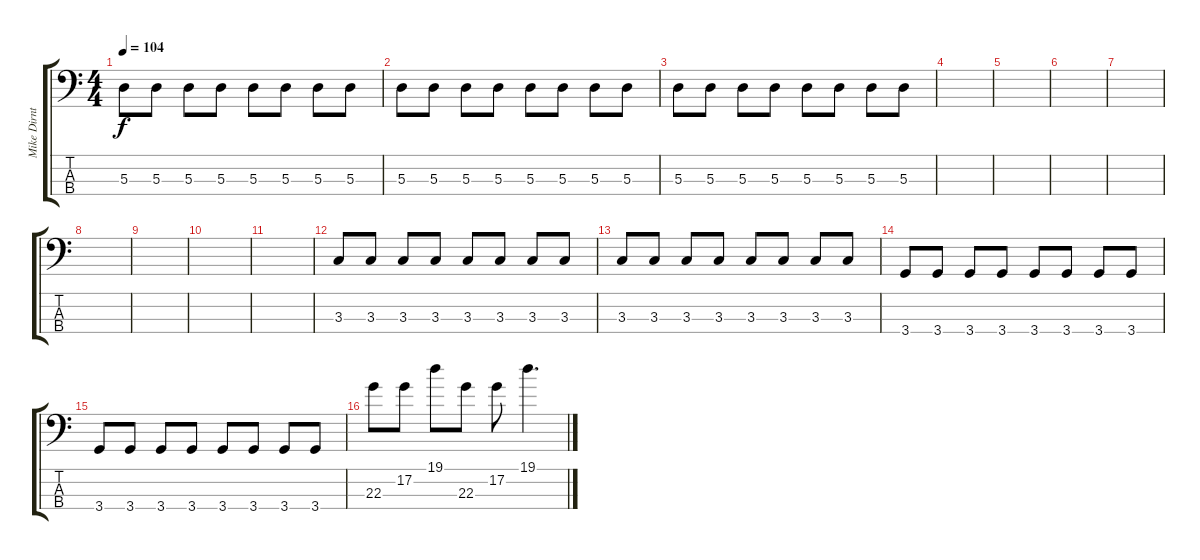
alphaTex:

\track ("Mike Dirnt" "Mike Dirnt") {instrument electricbasspick}
\staff {score tabs}
\tuning (G2 D2 A1 E1) {hide}
\ts (4 4)
\tempo 104
\clef f4
\ks c
5.3.8{dy f} 5.3.8 5.3.8 5.3.8 5.3.8 5.3.8 5.3.8 5.3.8 |
5.3.8 5.3.8 5.3.8 5.3.8 5.3.8 5.3.8 5.3.8 5.3.8 |
5.3.8 5.3.8 5.3.8 5.3.8 5.3.8 5.3.8 5.3.8 5.3.8 |
|
|
|
|
|
|
|
|
3.3.8 3.3.8 3.3.8 3.3.8 3.3.8 3.3.8 3.3.8 3.3.8 |
3.3.8 3.3.8 3.3.8 3.3.8 3.3.8 3.3.8 3.3.8 3.3.8 |
3.4.8 3.4.8 3.4.8 3.4.8 3.4.8 3.4.8 3.4.8 3.4.8 |
3.4.8 3.4.8 3.4.8 3.4.8 3.4.8 3.4.8 3.4.8 3.4.8 |
22.3.8 17.2.8 19.1.8 22.3.8 17.2.8 19.1.4{d}
